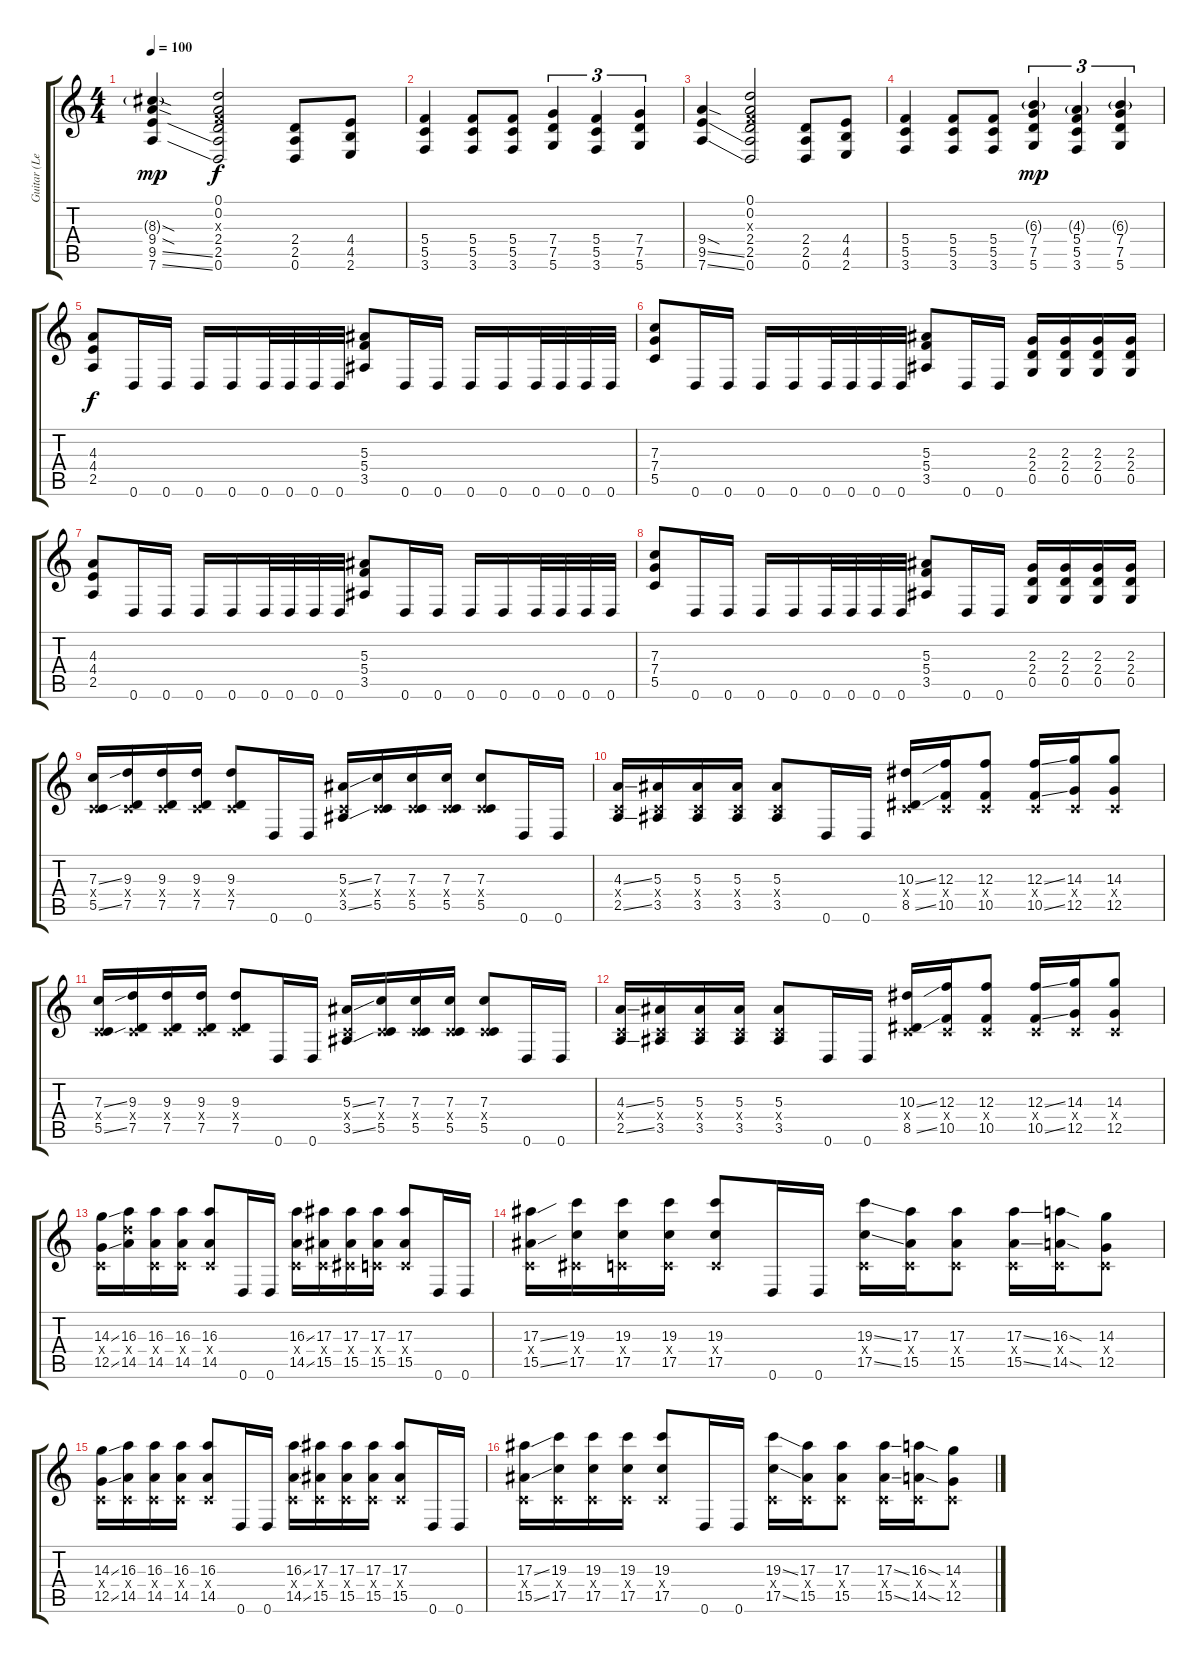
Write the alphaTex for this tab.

\track ("Guitar (Lead)" "Guitar (Le") {instrument distortionguitar}
\staff {score tabs}
\tuning (D4 A3 F3 C3 G2 D2) {hide}
\ts (4 4)
\tempo 100
\clef g2
\ks c
(8.3{sod g} 9.4{sod} 9.5{ss} 7.6{ss}).4{dy mp} (0.1 0.2 0.3{x} 2.4 2.5 0.6).2{dy f} (2.4 2.5 0.6).8 (4.4 4.5 2.6).8 |
(5.4 5.5 3.6).4 (5.4 5.5 3.6).8 (5.4 5.5 3.6).8 (7.4 7.5 5.6).4{tu (3 2)} (5.4 5.5 3.6).4{tu (3 2)} (7.4 7.5 5.6).4{tu (3 2)} |
(9.4{sod} 9.5{ss} 7.6{ss}).4 (0.1 0.2 0.3{x} 2.4 2.5 0.6).2 (2.4 2.5 0.6).8 (4.4 4.5 2.6).8 |
(5.4 5.5 3.6).4 (5.4 5.5 3.6).8 (5.4 5.5 3.6).8 (6.3{g} 7.4 7.5 5.6).4{tu (3 2) dy mp} (4.3{g} 5.4 5.5 3.6).4{tu (3 2)} (6.3{g} 7.4 7.5 5.6).4{tu (3 2)} |
(4.3 4.4 2.5).8{dy f} 0.6.16 0.6.16 0.6.16 0.6.16 0.6.32 0.6.32 0.6.32 0.6.32 (5.3 5.4 3.5).8 0.6.16 0.6.16 0.6.16 0.6.16 0.6.32 0.6.32 0.6.32 0.6.32 |
(7.3 7.4 5.5).8 0.6.16 0.6.16 0.6.16 0.6.16 0.6.32 0.6.32 0.6.32 0.6.32 (5.3 5.4 3.5).8 0.6.16 0.6.16 (2.3 2.4 0.5).16 (2.3 2.4 0.5).16 (2.3 2.4 0.5).16 (2.3 2.4 0.5).16 |
(4.3 4.4 2.5).8 0.6.16 0.6.16 0.6.16 0.6.16 0.6.32 0.6.32 0.6.32 0.6.32 (5.3 5.4 3.5).8 0.6.16 0.6.16 0.6.16 0.6.16 0.6.32 0.6.32 0.6.32 0.6.32 |
(7.3 7.4 5.5).8 0.6.16 0.6.16 0.6.16 0.6.16 0.6.32 0.6.32 0.6.32 0.6.32 (5.3 5.4 3.5).8 0.6.16 0.6.16 (2.3 2.4 0.5).16 (2.3 2.4 0.5).16 (2.3 2.4 0.5).16 (2.3 2.4 0.5).16 |
(7.3{ss} 0.4{x} 5.5{ss}).16 (9.3 0.4{x} 7.5).16 (9.3 0.4{x} 7.5).16 (9.3 0.4{x} 7.5).16 (9.3 0.4{x} 7.5).8 0.6.16 0.6.16 (5.3{ss} 0.4{x} 3.5{ss}).16 (7.3 0.4{x} 5.5).16 (7.3 0.4{x} 5.5).16 (7.3 0.4{x} 5.5).16 (7.3 0.4{x} 5.5).8 0.6.16 0.6.16 |
(4.3{ss} 0.4{x} 2.5{ss}).16 (5.3 0.4{x} 3.5).16 (5.3 0.4{x} 3.5).16 (5.3 0.4{x} 3.5).16 (5.3 0.4{x} 3.5).8 0.6.16 0.6.16 (10.3{ss} 0.4{x} 8.5{ss}).16 (12.3 0.4{x} 10.5).16 (12.3 0.4{x} 10.5).8 (12.3{ss} 0.4{x} 10.5{ss}).16 (14.3 0.4{x} 12.5).16 (14.3 0.4{x} 12.5).8 |
(7.3{ss} 0.4{x} 5.5{ss}).16 (9.3 0.4{x} 7.5).16 (9.3 0.4{x} 7.5).16 (9.3 0.4{x} 7.5).16 (9.3 0.4{x} 7.5).8 0.6.16 0.6.16 (5.3{ss} 0.4{x} 3.5{ss}).16 (7.3 0.4{x} 5.5).16 (7.3 0.4{x} 5.5).16 (7.3 0.4{x} 5.5).16 (7.3 0.4{x} 5.5).8 0.6.16 0.6.16 |
(4.3{ss} 0.4{x} 2.5{ss}).16 (5.3 0.4{x} 3.5).16 (5.3 0.4{x} 3.5).16 (5.3 0.4{x} 3.5).16 (5.3 0.4{x} 3.5).8 0.6.16 0.6.16 (10.3{ss} 0.4{x} 8.5{ss}).16 (12.3 0.4{x} 10.5).16 (12.3 0.4{x} 10.5).8 (12.3{ss} 0.4{x} 10.5{ss}).16 (14.3 0.4{x} 12.5).16 (14.3 0.4{x} 12.5).8 |
(14.3{ss} 0.4{x} 12.5{ss}).16 (16.3 14.4{x} 14.5).16 (16.3 0.4{x} 14.5).16 (16.3 0.4{x} 14.5).16 (16.3 0.4{x} 14.5).8 0.6.16 0.6.16 (16.3{ss} 0.4{x} 14.5{ss}).16 (17.3 0.4{x} 15.5).16 (17.3 1.4{x} 15.5).16 (17.3 0.4{x} 15.5).16 (17.3 0.4{x} 15.5).8 0.6.16 0.6.16 |
(17.3{ss} 0.4{x} 15.5{ss}).16 (19.3 1.4{x} 17.5).16 (19.3 0.4{x} 17.5).16 (19.3 0.4{x} 17.5).16 (19.3 0.4{x} 17.5).8 0.6.16 0.6.16 (19.3{ss} 0.4{x} 17.5{ss}).16 (17.3 0.4{x} 15.5).16 (17.3 0.4{x} 15.5).8 (17.3{ss} 0.4{x} 15.5{ss}).16 (16.3{sod} 0.4{x} 14.5{sod}).16 (14.3 0.4{x} 12.5).8 |
(14.3{ss} 0.4{x} 12.5{ss}).16 (16.3 0.4{x} 14.5).16 (16.3 0.4{x} 14.5).16 (16.3 0.4{x} 14.5).16 (16.3 0.4{x} 14.5).8 0.6.16 0.6.16 (16.3{ss} 0.4{x} 14.5{ss}).16 (17.3 0.4{x} 15.5).16 (17.3 0.4{x} 15.5).16 (17.3 0.4{x} 15.5).16 (17.3 0.4{x} 15.5).8 0.6.16 0.6.16 |
(17.3{ss} 0.4{x} 15.5{ss}).16 (19.3 0.4{x} 17.5).16 (19.3 0.4{x} 17.5).16 (19.3 0.4{x} 17.5).16 (19.3 0.4{x} 17.5).8 0.6.16 0.6.16 (19.3{ss} 0.4{x} 17.5{ss}).16 (17.3 0.4{x} 15.5).16 (17.3 0.4{x} 15.5).8 (17.3{ss} 0.4{x} 15.5{ss}).16 (16.3{sod} 0.4{x} 14.5{sod}).16 (14.3 0.4{x} 12.5).8
